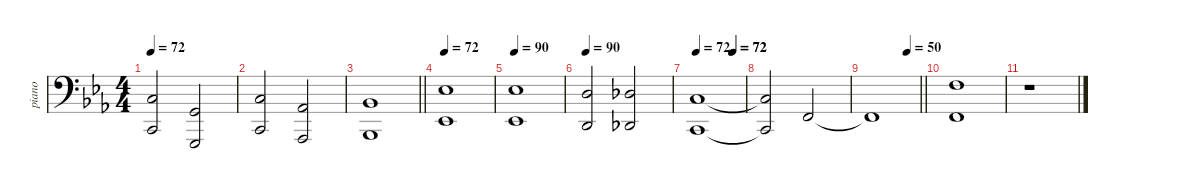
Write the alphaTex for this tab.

\defaultSystemsLayout 8
\hideDynamics
\bracketExtendMode nobrackets
\otherSystemsTrackNameOrientation horizontal
\track ("Piano (LH)-show" "piano") {mute instrument acousticgrandpiano}
\staff {score}
\tuning (F2 C2 F1 C1 F0 C0)
\ts (4 4)
\tempo 72
\clef f4
\ks eb
(12.2{acc forcenatural} 12.4{acc forcenatural}).2{dy f beam Up} (14.3{acc forcenatural} 14.5{acc forcenatural}).2{beam Up} |
(12.2{acc forcenatural} 12.4{acc forcenatural}).2{bd 120 beam Up} (15.3{acc b} 15.5{acc b}).2{bd 120 beam Up} |
\barLineRight lightlight
(10.2{acc b} 10.4{acc b}).1{bd 120 beam Up} |
\tempo 72
(10.1{acc b} 10.3{acc b}).1{beam Up} |
\tempo 90
(10.1{acc b} 10.3{acc b}).1{beam Up} |
\tempo 90
(9.1{acc forcenatural} 9.3{acc forcenatural}).2{bd 120 beam Up} (8.1{acc b} 8.3{acc b}).2{beam Up} |
\tempo 72
\tempo (72 0.7499)
\tempo (72 0.75)
(7.1{acc forcenatural} 7.3{acc forcenatural}).1{bd 120 beam Up} |
(7.1{t acc forcenatural} 7.3{t acc forcenatural}).2{beam Up} 5.2{acc forcenatural}.2{beam Up} |
\tempo (50 0.75)
\barLineRight lightlight
5.2{t acc forcenatural}.1{beam Up} |
(12.1{acc forcenatural} 12.3{acc forcenatural}).1{bd 120 beam Up} |
r.1{beam Down}
